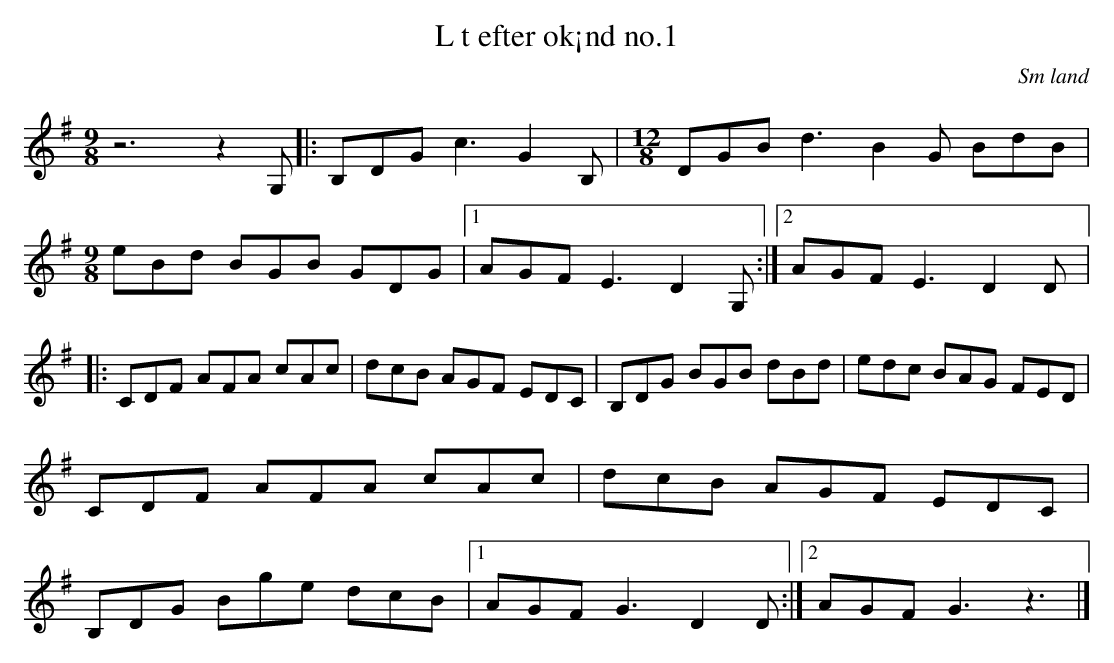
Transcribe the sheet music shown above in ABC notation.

X:1
T:L t efter ok¡nd no.1
O:Sm land
M:9/8
L:1/8
K:G
 z6 z2 G, |: B,DG c3 G2 B, |[M:12/8] DGB d3 B2 G BdB |[M:9/8] eBd BGB  GDG |1 AGF E3 D2 G, :|2 AGF E3 D2 D |: CDF AFA cAc | dcB AGF EDC | B,DG BGB dBd | edc BAG FED | CDF AFA cAc | dcB AGF EDC | B,DG Bge dcB |1 AGF G3 D2 D :|2 AGF G3 z3 |]
